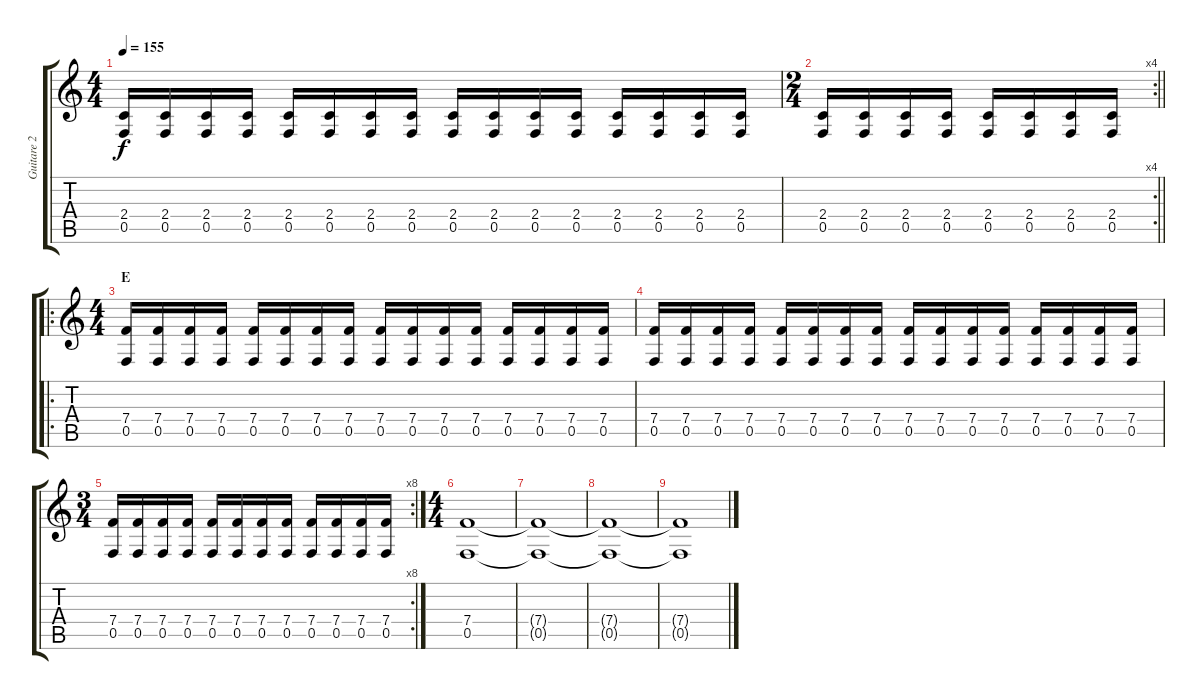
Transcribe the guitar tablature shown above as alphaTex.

\track ("Guitare 2" "Guitare 2") {instrument distortionguitar}
\staff {score tabs}
\tuning (C4 G3 Eb3 Bb2 F2 C2) {hide}
\ts (4 4)
\tempo 155
\clef g2
\ks c
(2.4 0.5).16{dy f} (2.4 0.5).16 (2.4 0.5).16 (2.4 0.5).16 (2.4 0.5).16 (2.4 0.5).16 (2.4 0.5).16 (2.4 0.5).16 (2.4 0.5).16 (2.4 0.5).16 (2.4 0.5).16 (2.4 0.5).16 (2.4 0.5).16 (2.4 0.5).16 (2.4 0.5).16 (2.4 0.5).16 |
\rc 4
\ts (2 4)
\barLineRight lightlight
(2.4 0.5).16 (2.4 0.5).16 (2.4 0.5).16 (2.4 0.5).16 (2.4 0.5).16 (2.4 0.5).16 (2.4 0.5).16 (2.4 0.5).16 |
\ro
\ts (4 4)
\section ("" "E")
(7.4 0.5).16 (7.4 0.5).16 (7.4 0.5).16 (7.4 0.5).16 (7.4 0.5).16 (7.4 0.5).16 (7.4 0.5).16 (7.4 0.5).16 (7.4 0.5).16 (7.4 0.5).16 (7.4 0.5).16 (7.4 0.5).16 (7.4 0.5).16 (7.4 0.5).16 (7.4 0.5).16 (7.4 0.5).16 |
(7.4 0.5).16 (7.4 0.5).16 (7.4 0.5).16 (7.4 0.5).16 (7.4 0.5).16 (7.4 0.5).16 (7.4 0.5).16 (7.4 0.5).16 (7.4 0.5).16 (7.4 0.5).16 (7.4 0.5).16 (7.4 0.5).16 (7.4 0.5).16 (7.4 0.5).16 (7.4 0.5).16 (7.4 0.5).16 |
\rc 8
\ts (3 4)
(7.4 0.5).16 (7.4 0.5).16 (7.4 0.5).16 (7.4 0.5).16 (7.4 0.5).16 (7.4 0.5).16 (7.4 0.5).16 (7.4 0.5).16 (7.4 0.5).16 (7.4 0.5).16 (7.4 0.5).16 (7.4 0.5).16 |
\ts (4 4)
(7.4 0.5).1 |
(7.4{t} 0.5{t}).1 |
(7.4{t} 0.5{t}).1 |
(7.4{t} 0.5{t}).1
